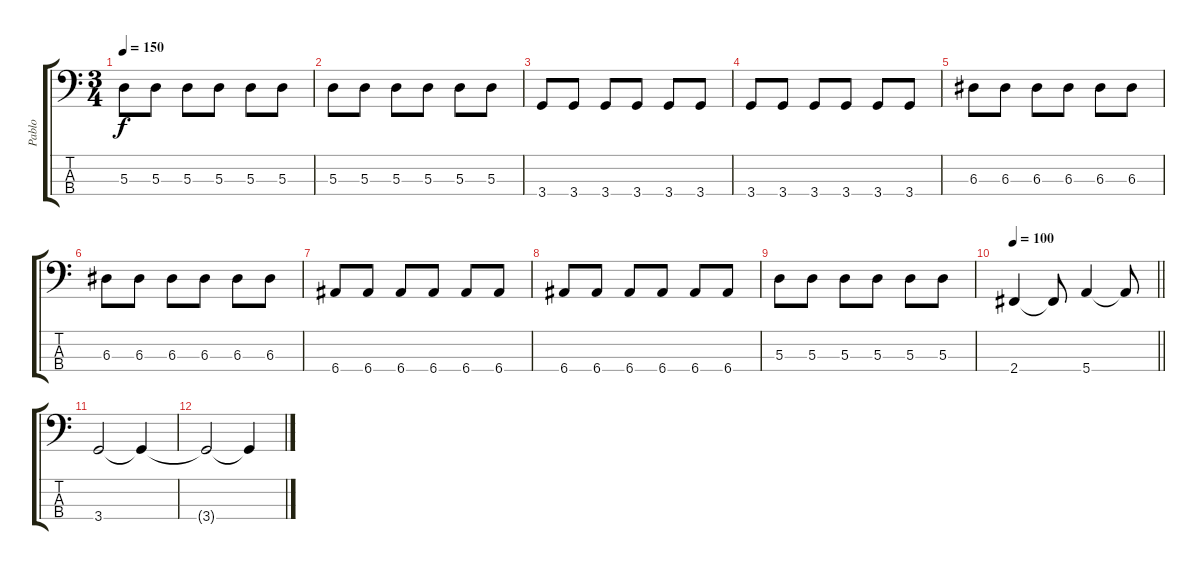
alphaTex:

\track ("Pablo" "Pablo") {instrument electricbasspick}
\staff {score tabs}
\tuning (G2 D2 A1 E1) {hide}
\ts (3 4)
\tempo 150
\clef f4
\ks c
5.3.8{dy f} 5.3.8 5.3.8 5.3.8 5.3.8 5.3.8 |
5.3.8 5.3.8 5.3.8 5.3.8 5.3.8 5.3.8 |
3.4.8 3.4.8 3.4.8 3.4.8 3.4.8 3.4.8 |
3.4.8 3.4.8 3.4.8 3.4.8 3.4.8 3.4.8 |
6.3.8 6.3.8 6.3.8 6.3.8 6.3.8 6.3.8 |
6.3.8 6.3.8 6.3.8 6.3.8 6.3.8 6.3.8 |
6.4.8 6.4.8 6.4.8 6.4.8 6.4.8 6.4.8 |
6.4.8 6.4.8 6.4.8 6.4.8 6.4.8 6.4.8 |
5.3.8 5.3.8 5.3.8 5.3.8 5.3.8 5.3.8 |
\tempo 100
\barLineRight lightlight
2.4.4 2.4{t}.8 5.4.4 5.4{t}.8 |
3.4.2 3.4{t}.4 |
3.4{t}.2 3.4{t}.4
